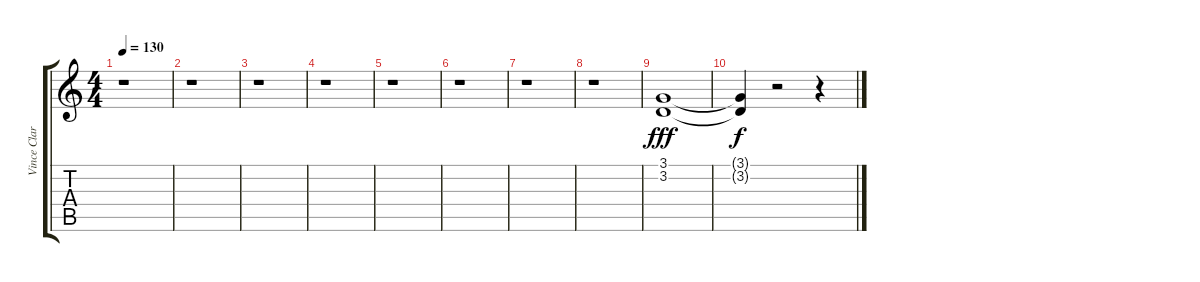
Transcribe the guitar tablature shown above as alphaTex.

\track ("Vince Clarke" "Vince Clar") {instrument lead2sawtooth}
\staff {score tabs}
\tuning (E4 B3 G3 D3 A2 E2) {hide}
\ts (4 4)
\tempo 130
\clef g2
\ks c
r.1{dy fff} |
r.1 |
r.1 |
r.1 |
r.1 |
r.1 |
r.1 |
r.1 |
(3.1 3.2).1{instrument lead2sawtooth} |
(3.1{t} 3.2{t}).4{dy f} r.2 r.4
